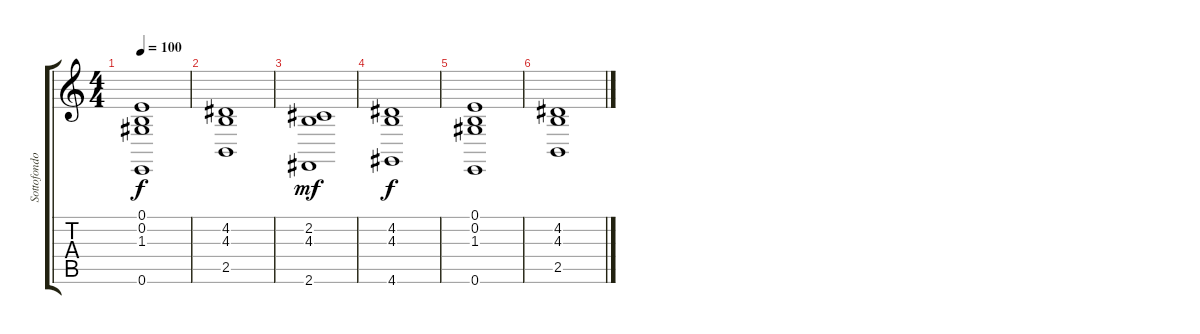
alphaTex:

\track ("Sottofondo3" "Sottofondo") {instrument vibraphone}
\staff {score tabs}
\tuning (E4 B3 G3 D3 A2 E2) {hide}
\ts (4 4)
\tempo 100
\clef g2
\ks c
(0.1 0.2 1.3 0.6).1{dy f} |
(4.2 4.3 2.5).1 |
(2.2 4.3 2.6).1{dy mf} |
(4.2 4.3 4.6).1{dy f} |
(0.1 0.2 1.3 0.6).1 |
(4.2 4.3 2.5).1
